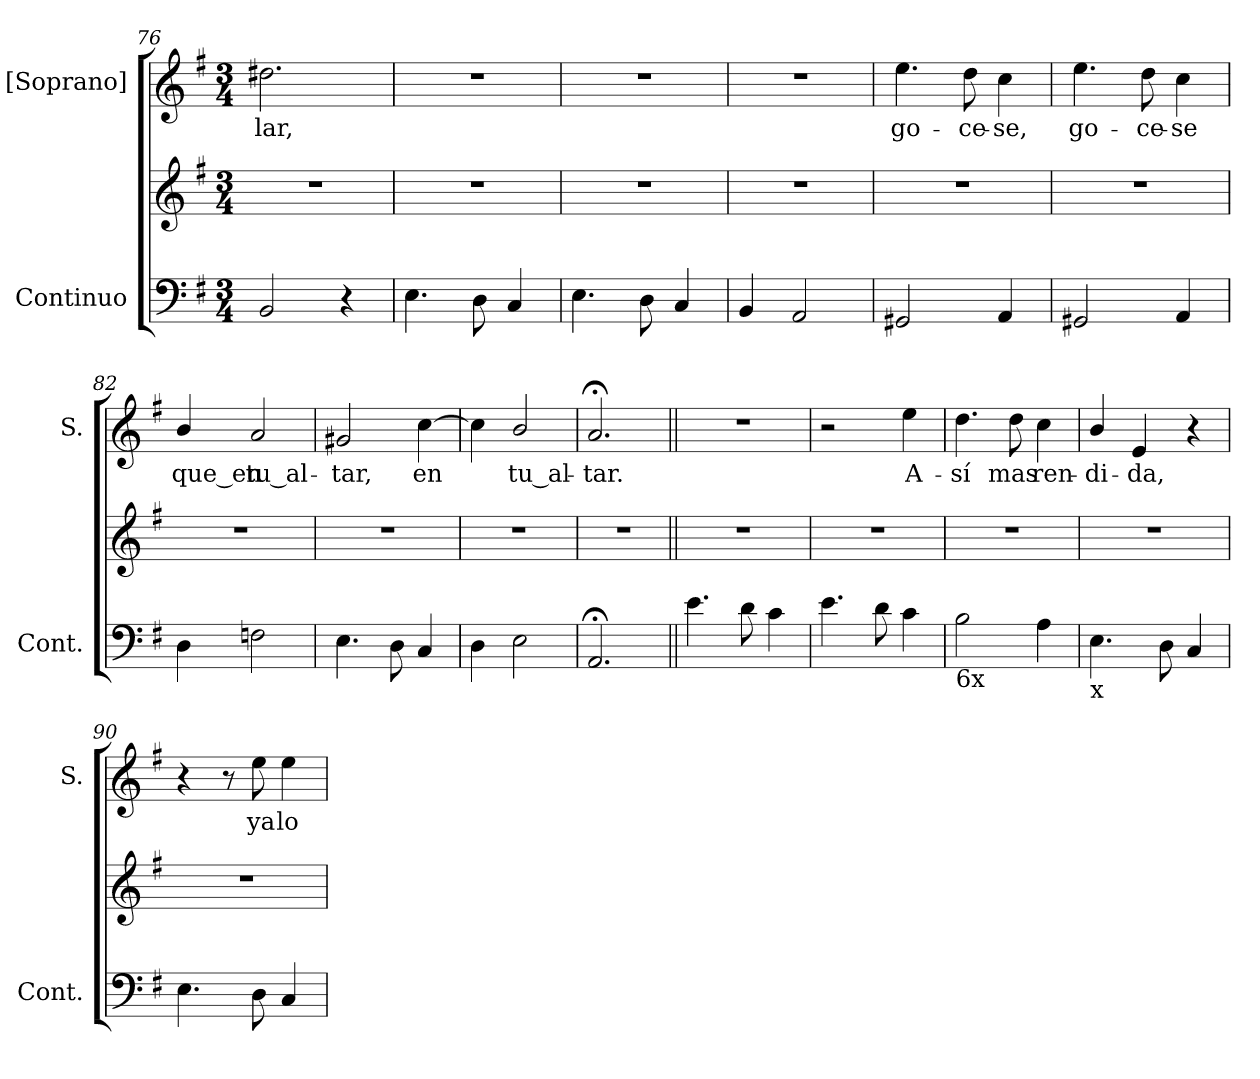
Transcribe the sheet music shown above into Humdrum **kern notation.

**kern	**kern	**kern	**text
*part2	*part2	*part1	*part1
*staff3	*staff2	*staff1	*staff1
*I"Continuo	*	*I"[Soprano]	*
*I'Cont.	*	*I'S.	*
*clefF4	*clefG2	*clefG2	*
*k[f#]	*k[f#]	*k[f#]	*
*G:	*G:	*G:	*
*M3/4	*M3/4	*M3/4	*
=76	=76	=76	=76
!	!LO:N:vis=1	!	!
!	!	!	!LO:LY:b:color=#000000
2BBi/	2.r	2.dd#Xi\	-lar,
4r	.	.	.
!!LO:LB:g=z
=77	=77	=77	=77
!	!LO:N:vis=1	!LO:N:vis=1	!
4.Ei\	2.r	2.r	.
8Di\	.	.	.
4Ci/	.	.	.
=78	=78	=78	=78
!	!LO:N:vis=1	!LO:N:vis=1	!
4.Ei\	2.r	2.r	.
8Di\	.	.	.
4Ci/	.	.	.
=79	=79	=79	=79
!	!LO:N:vis=1	!LO:N:vis=1	!
4BBi/	2.r	2.r	.
2AAi/	.	.	.
=80	=80	=80	=80
!	!LO:N:vis=1	!	!
!	!	!	!LO:LY:b:color=#000000
2GG#Xi/	2.r	4.eei\	go-
!	!	!	!LO:LY:b:color=#000000
.	.	8ddi\	-ce-
!	!	!	!LO:LY:b:color=#000000
4AAi/	.	4cci\	-se,
=81	=81	=81	=81
!	!LO:N:vis=1	!	!
!	!	!	!LO:LY:b:color=#000000
2GG#Xi/	2.r	4.eei\	go-
!	!	!	!LO:LY:b:color=#000000
.	.	8ddi\	-ce-
!	!	!	!LO:LY:b:color=#000000
4AAi/	.	4cci\	-se
=82	=82	=82	=82
!	!LO:N:vis=1	!	!
!	!	!	!LO:LY:b:color=#000000
4Di\	2.r	4bi/	que_en
!	!	!	!LO:LY:b:color=#000000
2Fni\	.	2ai/	tu_al-
=83	=83	=83	=83
!	!LO:N:vis=1	!	!
!	!	!	!LO:LY:b:color=#000000
4.Ei\	2.r	2g#Xi/	-tar,
8Di\	.	.	.
!	!	!	!LO:LY:b:color=#000000
4Ci/	.	[4cci\	en
=84	=84	=84	=84
!	!LO:N:vis=1	!	!
4Di\	2.r	4cci\]	.
!	!	!	!LO:LY:b:color=#000000
2Ei\	.	2bi/	tu_al-
=85	=85	=85	=85
!	!LO:N:vis=1	!	!
!	!	!	!LO:LY:b:color=#000000
2.AA;i/	2.r	2.a;i/	-tar.
!!LO:LB:g=z
=86||	=86||	=86||	=86||
!	!LO:N:vis=1	!LO:N:vis=1	!
4.ei\	2.r	2.r	.
8di\	.	.	.
4ci\	.	.	.
=87	=87	=87	=87
!	!LO:N:vis=1	!	!
4.ei\	2.r	2r	.
8di\	.	.	.
!	!	!	!LO:LY:b:color=#000000
4ci\	.	4eei\	A-
=88	=88	=88	=88
!	!LO:N:vis=1	!	!
!LO:TX:b:t=6x	!	!	!
!	!	!	!LO:LY:b:color=#000000
2Bi\	2.r	4.ddi\	-sí
!	!	!	!LO:LY:b:color=#000000
.	.	8ddi\	mas
!	!	!	!LO:LY:b:color=#000000
4Ai\	.	4cci\	ren-
=89	=89	=89	=89
!	!LO:N:vis=1	!	!
!LO:TX:b:t=x	!	!	!
!	!	!	!LO:LY:b:color=#000000
4.Ei\	2.r	4bi/	-di-
!	!	!	!LO:LY:b:color=#000000
.	.	4ei/	-da,
8Di\	.	.	.
4Ci/	.	4r	.
=90	=90	=90	=90
!	!LO:N:vis=1	!	!
4.Ei\	2.r	4r	.
.	.	8r	.
!	!	!	!LO:LY:b:color=#000000
8Di\	.	8eei\	ya
!	!	!	!LO:LY:b:color=#000000
4Ci/	.	4eei\	lo-
=	=	=	=
*-	*-	*-	*-
